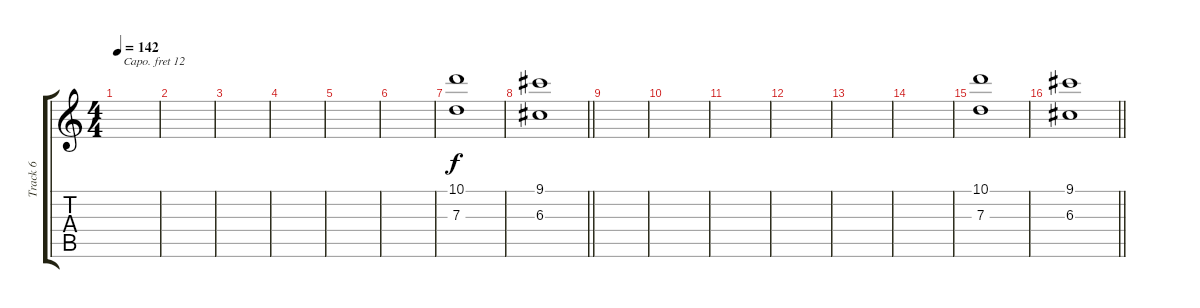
\track ("Track 6" "Track 6") {instrument brasssection}
\staff {score tabs}
\capo 12
\tuning (E4 B3 G3 D3 A2 E2) {hide}
\ts (4 4)
\tempo 142
\clef g2
\ks c
|
|
|
|
|
|
(10.1 7.3).1 |
\barLineRight lightlight
(9.1 6.3).1 |
|
|
|
|
|
|
(10.1 7.3).1 |
\barLineRight lightlight
(9.1 6.3).1
